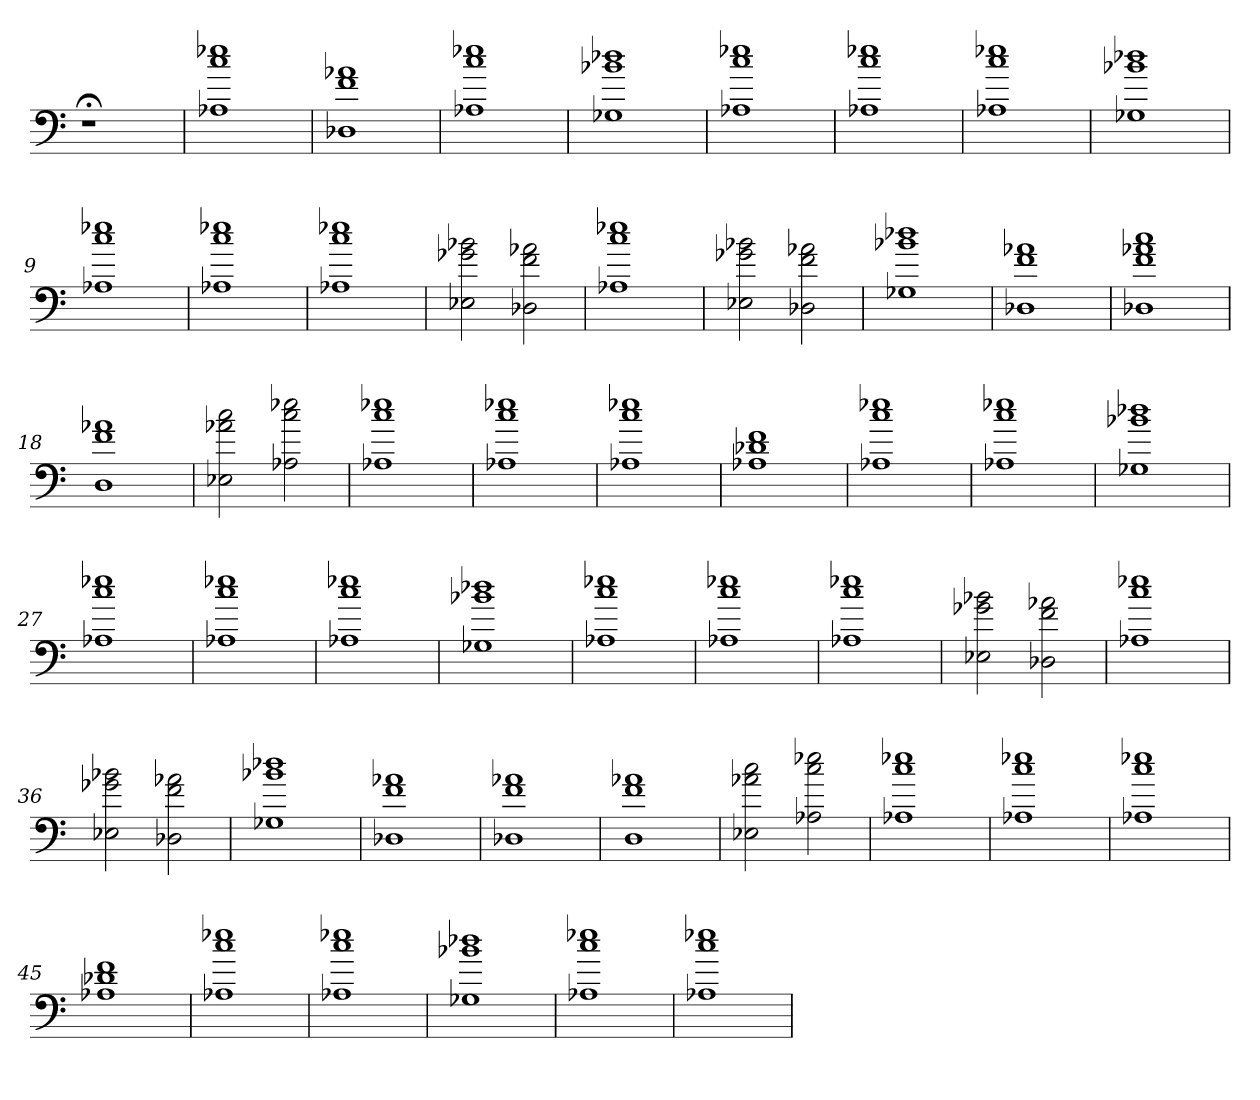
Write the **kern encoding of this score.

**kern
*part1
*staff1
=
1r;<
=1
1A-X 1cc 1ee-X
=2
1D-X 1f 1a-X
=3
1A-X 1cc 1ee-X
=4
1G-X 1b-X 1dd-X
=5
1A-X 1cc 1ee-X
=6
1A-X 1cc 1ee-X
=7
1A-X 1cc 1ee-X
=8
1G-X 1b-X 1dd-X
=9
1A-X 1cc 1ee-X
=10
1A-X 1cc 1ee-X
=11
1A-X 1cc 1ee-X
=12
2E-X 2g-X 2b-X
2D-X 2f 2a-X
=13
1A-X 1cc 1ee-X
=14
2E-X 2g-X 2b-X
2D-X 2f 2a-X
=15
1G-X 1b-X 1dd-X
=16
1D-X 1f 1a-X
=17
1D-X 1f 1a-X 1cc
=18
1D 1f 1a-X
=19
2E-X 2a-X 2cc
2A-X 2cc 2ee-X
=20
1A-X 1cc 1ee-X
=21
1A-X 1cc 1ee-X
=22
1A-X 1cc 1ee-X
=23
1A-X 1d-X 1f
=24
1A-X 1cc 1ee-X
=25
1A-X 1cc 1ee-X
=26
1G-X 1b-X 1dd-X
=27
1A-X 1cc 1ee-X
=28
1A-X 1cc 1ee-X
=29
1A-X 1cc 1ee-X
=30
1G-X 1b-X 1dd-X
=31
1A-X 1cc 1ee-X
=32
1A-X 1cc 1ee-X
=33
1A-X 1cc 1ee-X
=34
2E-X 2g-X 2b-X
2D-X 2f 2a-X
=35
1A-X 1cc 1ee-X
=36
2E-X 2g-X 2b-X
2D-X 2f 2a-X
=37
1G-X 1b-X 1dd-X
=38
1D-X 1f 1a-X
=39
1D-X 1f 1a-X
=40
1D 1f 1a-X
=41
2E-X 2a-X 2cc
2A-X 2cc 2ee-X
=42
1A-X 1cc 1ee-X
=43
1A-X 1cc 1ee-X
=44
1A-X 1cc 1ee-X
=45
1A-X 1d-X 1f
=46
1A-X 1cc 1ee-X
=47
1A-X 1cc 1ee-X
=48
1G-X 1b-X 1dd-X
=49
1A-X 1cc 1ee-X
=50
1A-X 1cc 1ee-X
=
*-
